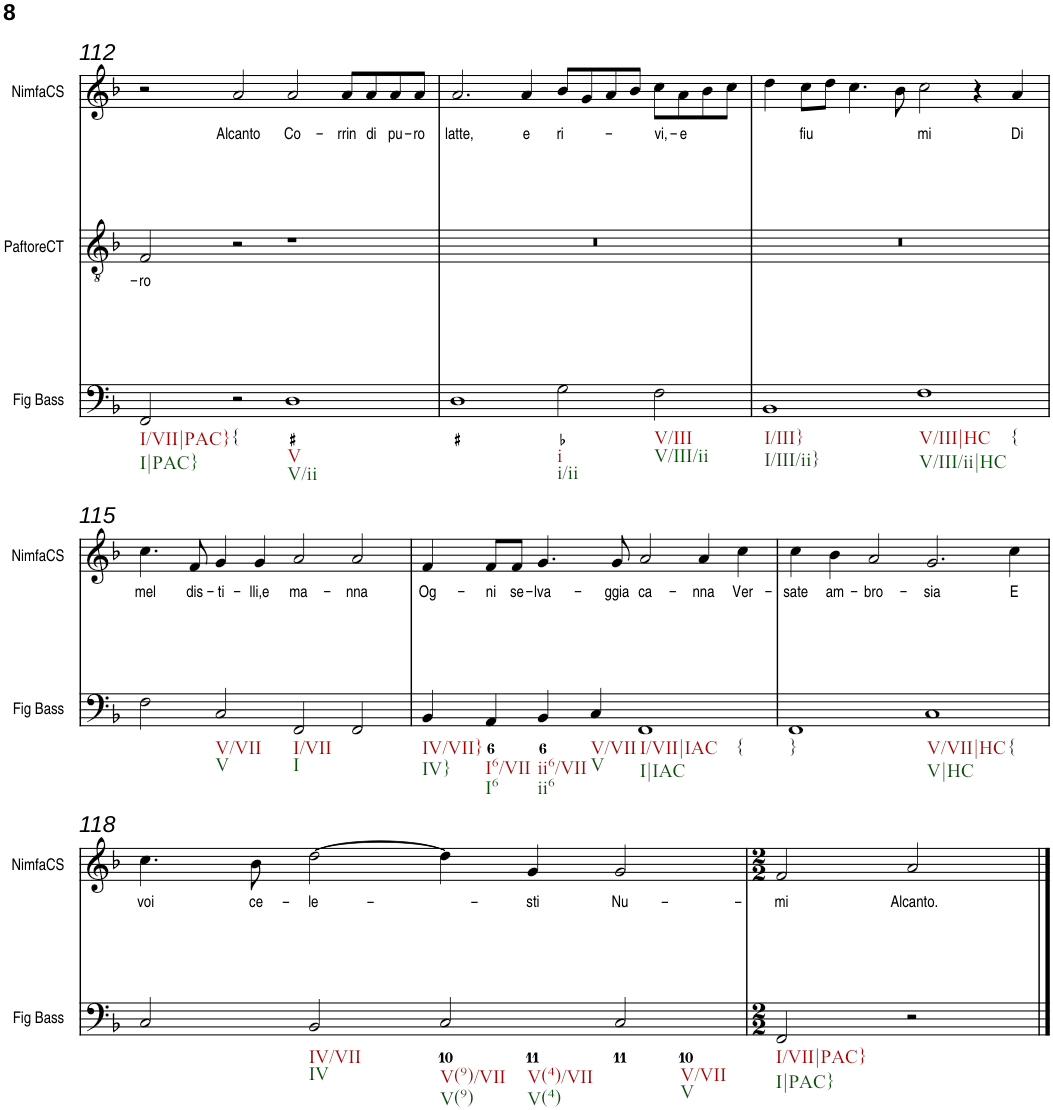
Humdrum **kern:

**kern	**kern	**text	**kern	**text
*part3	*part2	*part2	*part1	*part1
*staff3	*staff2	*staff2	*staff1	*staff1
*I"Fig Bass	*I"Paftore del Coro	*	*I"Nimfa del Coro	*
*I'Fig Bass	*	*	*	*
!!LO:PB:g=z
*clefF4	*clefGv2	*	*clefG2	*
*k[b-]	*k[b-]	*	*k[b-]	*
*M4/2	*M4/2	*	*M4/2	*
=112	=112	=112	=112	=112
!LO:TX:b:t=I/VII|PAC}	!	!	!	!
!LO:TX:b:t=I|PAC}	!	!	!	!
!	!	!LO:LY:b	!	!
2FF/	2F/	-ro	2r	.
!LO:TX:b:t={	!	!	!	!
!	!	!	!	!LO:LY:b
2r	2r	.	2a/	Alcanto
!LO:TX:b:t=V	!	!	!	!
!LO:TX:b:t=V/ii	!	!	!	!
!	!	!	!	!LO:LY:b
1D	1r	.	2a/	Co-
!	!	!	!	!LO:LY:b
.	.	.	8a/L	-rrin
!	!	!	!	!LO:LY:b
.	.	.	8a/	di
!	!	!	!	!LO:LY:b
.	.	.	8a/	pu-
!	!	!	!	!LO:LY:b
.	.	.	8a/J	-ro
=113	=113	=113	=113	=113
!	!	!	!	!LO:LY:b
1D	0r	.	2.a/	latte,
!	!	!	!	!LO:LY:b
.	.	.	4a/	e
!LO:TX:b:t=i	!	!	!	!
!LO:TX:b:t=i/ii	!	!	!	!
!	!	!	!	!LO:LY:b
2G\	.	.	8b-/L	ri-
.	.	.	8g/	.
.	.	.	8a/	.
.	.	.	8b-/J	.
!LO:TX:b:t=V/III	!	!	!	!
!LO:TX:b:t=V/III/ii	!	!	!	!
!	!	!	!	!LO:LY:b
2F\	.	.	8cc\L	-vi,-
!	!	!	!	!LO:LY:b
.	.	.	8a\	-e
.	.	.	8b-\	.
.	.	.	8cc\J	.
=114	=114	=114	=114	=114
!LO:TX:b:t=I/III}	!	!	!	!
!LO:TX:b:t=I/III/ii}	!	!	!	!
1BB-	0r	.	4dd\	.
!	!	!	!	!LO:LY:b
.	.	.	8cc\L	fiu
.	.	.	8dd\J	.
.	.	.	4.cc\	.
.	.	.	8b-\	.
!LO:TX:b:t=V/III|HC	!	!	!	!
!LO:TX:b:t=V/III/ii|HC	!	!	!	!
!LO:TX:b:t={	!	!	!	!
!	!	!	!	!LO:LY:b
1F	.	.	2cc\	mi
.	.	.	4r	.
!	!	!	!	!LO:LY:b
.	.	.	4a/	Di
!!LO:LB:g=z
=115	=115	=115	=115	=115
!	!	!	!	!LO:LY:b
2F\	0r	.	4.cc\	mel
!	!	!	!	!LO:LY:b
.	.	.	8f/	dis-
!LO:TX:b:t=V/VII	!	!	!	!
!LO:TX:b:t=V	!	!	!	!
!	!	!	!	!LO:LY:b
2C/	.	.	4g/	-ti-
!	!	!	!	!LO:LY:b
.	.	.	4g/	-lli,e
!LO:TX:b:t=I/VII	!	!	!	!
!LO:TX:b:t=I	!	!	!	!
!	!	!	!	!LO:LY:b
2FF/	.	.	2a/	ma-
!	!	!	!	!LO:LY:b
2FF/	.	.	2a/	-nna
=116	=116	=116	=116	=116
!LO:TX:b:t=IV/VII}	!	!	!	!
!LO:TX:b:t=IV}	!	!	!	!
!	!	!	!	!LO:LY:b
4BB-/	0r	.	4f/	Og-
!LO:TX:b:t=I6/VII	!	!	!	!
!LO:TX:b:t=I6	!	!	!	!
!	!	!	!	!LO:LY:b
4AA/	.	.	8f/L	-ni
!	!	!	!	!LO:LY:b
.	.	.	8f/J	se-
!LO:TX:b:t=ii6/VII	!	!	!	!
!LO:TX:b:t=ii6	!	!	!	!
!	!	!	!	!LO:LY:b
4BB-/	.	.	4.g/	-lva-
!LO:TX:b:t=V/VII	!	!	!	!
!LO:TX:b:t=V	!	!	!	!
4C/	.	.	.	.
!	!	!	!	!LO:LY:b
.	.	.	8g/	-ggia
!LO:TX:b:t=I/VII|IAC	!	!	!	!
!LO:TX:b:t=I|IAC	!	!	!	!
!LO:TX:b:t={	!	!	!	!
!	!	!	!	!LO:LY:b
1FF	.	.	2a/	ca-
!	!	!	!	!LO:LY:b
.	.	.	4a/	-nna
!	!	!	!	!LO:LY:b
.	.	.	4cc\	Ver-
=117	=117	=117	=117	=117
!LO:TX:b:t=}	!	!	!	!
!	!	!	!	!LO:LY:b
1FF	0r	.	4cc\	-sate
!	!	!	!	!LO:LY:b
.	.	.	4b-\	am-
!	!	!	!	!LO:LY:b
.	.	.	2a/	-bro-
!LO:TX:b:t=V/VII|HC	!	!	!	!
!LO:TX:b:t=V|HC	!	!	!	!
!LO:TX:b:t={	!	!	!	!
!	!	!	!	!LO:LY:b
1C	.	.	2.g/	-sia
!	!	!	!	!LO:LY:b
.	.	.	4cc\	E
!!LO:LB:g=z
=118	=118	=118	=118	=118
!	!	!	!	!LO:LY:b
2C/	0r	.	4.cc\	voi
!	!	!	!	!LO:LY:b
.	.	.	8b-\	ce-
!LO:TX:b:t=IV/VII	!	!	!	!
!LO:TX:b:t=IV	!	!	!	!
!	!	!	!	!LO:LY:b
2BB-/	.	.	[2dd\	-le-
!LO:TX:b:t=V(9)/VII	!	!	!	!
!LO:TX:b:t=V(9)	!	!	!	!
!LO:TX:b:t=V(4)/VII	!	!	!	!
!LO:TX:b:t=V(4)	!	!	!	!
2C/	.	.	4dd\]	.
!	!	!	!	!LO:LY:b
.	.	.	4g/	sti
!LO:TX:b:t=V/VII	!	!	!	!
!LO:TX:b:t=V	!	!	!	!
!	!	!	!	!LO:LY:b
2C/	.	.	2g/	Nu-
=119	=119	=119	=119	=119
*M2/2	*M2/2	*	*M2/2	*
!LO:TX:b:t=I/VII|PAC}	!	!	!	!
!LO:TX:b:t=I|PAC}	!	!	!	!
!	!	!	!	!LO:LY:b
2FF/	1r	.	2f/	-mi
!	!	!	!	!LO:LY:b
2r	.	.	2a/	Alcanto.
==	==	==	==	==
*-	*-	*-	*-	*-
